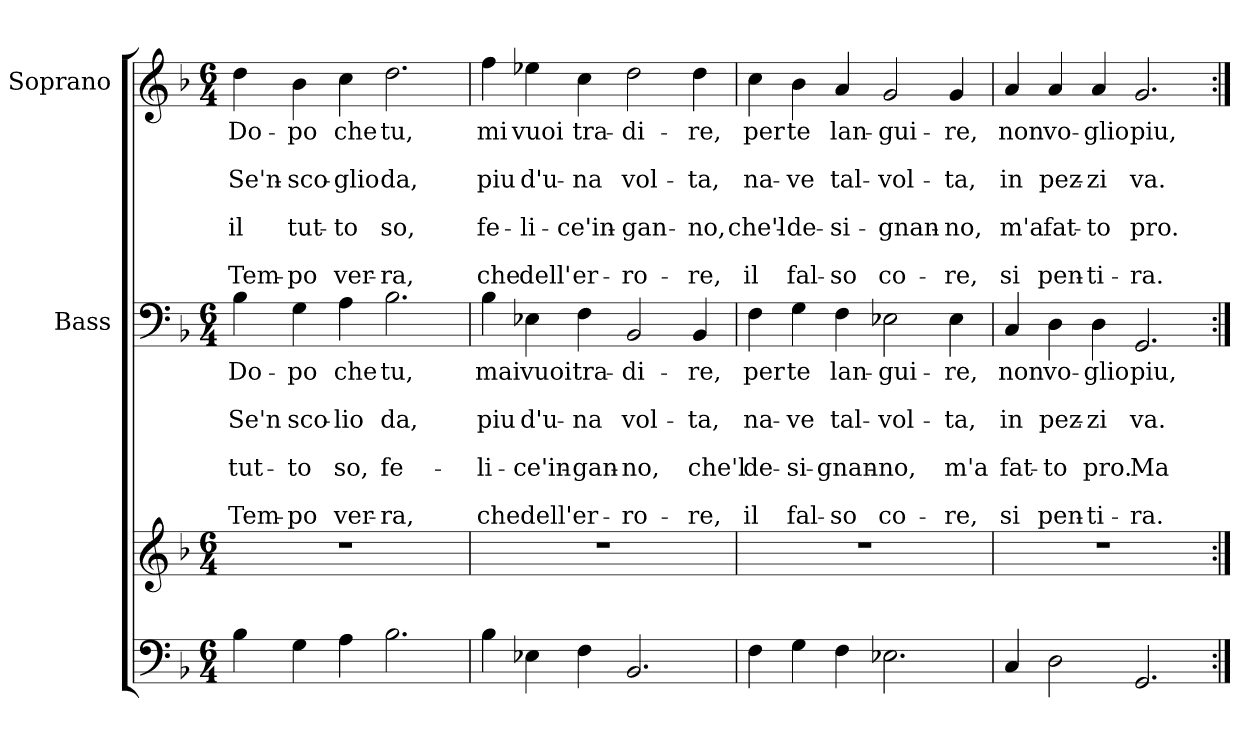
**kern	**kern	**kern	**text	**text	**text	**text	**text	**text	**text	**kern	**text	**text	**text	**text	**text	**text	**text
*part3	*part3	*part2	*part2	*part2	*part2	*part2	*part2	*part2	*part2	*part1	*part1	*part1	*part1	*part1	*part1	*part1	*part1
*staff4	*staff3	*staff2	*staff2	*staff2	*staff2	*staff2	*staff2	*staff2	*staff2	*staff1	*staff1	*staff1	*staff1	*staff1	*staff1	*staff1	*staff1
*	*	*I"Bass	*	*	*	*	*	*	*	*I"Soprano	*	*	*	*	*	*	*
*	*	*I'B	*	*	*	*	*	*	*	*I'S	*	*	*	*	*	*	*
*clefF4	*clefG2	*clefF4	*	*	*	*	*	*	*	*clefG2	*	*	*	*	*	*	*
*k[b-]	*k[b-]	*k[b-]	*	*	*	*	*	*	*	*k[b-]	*	*	*	*	*	*	*
*F:	*F:	*F:	*	*	*	*	*	*	*	*F:	*	*	*	*	*	*	*
*M6/4	*M6/4	*M6/4	*	*	*	*	*	*	*	*M6/4	*	*	*	*	*	*	*
=1	=1	=1	=1	=1	=1	=1	=1	=1	=1	=1	=1	=1	=1	=1	=1	=1	=1
!	!	!	!LO:LY:b	!	!LO:LY:b	!	!LO:LY:b	!	!LO:LY:b	!	!LO:LY:b	!	!LO:LY:b	!	!LO:LY:b	!	!LO:LY:b
4B-\	1.r	4B-\	Do-	.	Se'n	.	tut-	.	Tem-	4dd\	Do-	.	Se'n-	.	il	.	Tem-
!	!	!	!LO:LY:b	!	!LO:LY:b	!	!LO:LY:b	!	!LO:LY:b	!	!LO:LY:b	!	!LO:LY:b	!	!LO:LY:b	!	!LO:LY:b
4G\	.	4G\	-po	.	sco-	.	-to	.	-po	4b-\	-po	.	-sco-	.	tut-	.	-po
!	!	!	!LO:LY:b	!	!LO:LY:b	!	!LO:LY:b	!	!LO:LY:b	!	!LO:LY:b	!	!LO:LY:b	!	!LO:LY:b	!	!LO:LY:b
4A\	.	4A\	che	.	-lio	.	so,	.	ver-	4cc\	che	.	-glio	.	-to	.	ver-
!	!	!	!LO:LY:b	!	!LO:LY:b	!	!LO:LY:b	!	!LO:LY:b	!	!LO:LY:b	!	!LO:LY:b	!	!LO:LY:b	!	!LO:LY:b
2.B-\	.	2.B-\	tu,	.	da,	.	fe-	.	-ra,	2.dd\	tu,	.	da,	.	so,	.	-ra,
=2	=2	=2	=2	=2	=2	=2	=2	=2	=2	=2	=2	=2	=2	=2	=2	=2	=2
!	!	!	!LO:LY:b	!	!LO:LY:b	!	!LO:LY:b	!	!LO:LY:b	!	!LO:LY:b	!	!LO:LY:b	!	!LO:LY:b	!	!LO:LY:b
4B-\	1.r	4B-\	mai	.	piu	.	-li-	.	che	4ff\	mi	.	piu	.	fe-	.	che
!	!	!	!LO:LY:b	!	!LO:LY:b	!	!LO:LY:b	!	!LO:LY:b	!	!LO:LY:b	!	!LO:LY:b	!	!LO:LY:b	!	!LO:LY:b
4E-X\	.	4E-X\	vuoi	.	d'u-	.	-ce'in-	.	dell'	4ee-X\	vuoi	.	d'u-	.	-li-	.	dell'
!	!	!	!LO:LY:b	!	!LO:LY:b	!	!LO:LY:b	!	!LO:LY:b	!	!LO:LY:b	!	!LO:LY:b	!	!LO:LY:b	!	!LO:LY:b
4F\	.	4F\	tra-	.	-na	.	-gan-	.	er-	4cc\	tra-	.	-na	.	-ce'in-	.	er-
!	!	!	!LO:LY:b	!	!LO:LY:b	!	!LO:LY:b	!	!LO:LY:b	!	!LO:LY:b	!	!LO:LY:b	!	!LO:LY:b	!	!LO:LY:b
2.BB-/	.	2BB-/	-di-	.	vol-	.	-no,	.	-ro-	2dd\	-di-	.	vol-	.	-gan-	.	-ro-
!	!	!	!LO:LY:b	!	!LO:LY:b	!	!LO:LY:b	!	!LO:LY:b	!	!LO:LY:b	!	!LO:LY:b	!	!LO:LY:b	!	!LO:LY:b
.	.	4BB-/	-re,	.	-ta,	.	che'l	.	-re,	4dd\	-re,	.	-ta,	.	-no,	.	-re,
!!LO:LB:g=z
=3	=3	=3	=3	=3	=3	=3	=3	=3	=3	=3	=3	=3	=3	=3	=3	=3	=3
!	!	!	!LO:LY:b	!	!LO:LY:b	!	!LO:LY:b	!	!LO:LY:b	!	!LO:LY:b	!	!LO:LY:b	!	!LO:LY:b	!	!LO:LY:b
4F\	1.r	4F\	per	.	na-	.	de-	.	il	4cc\	per	.	na-	.	che'l-	.	il
!	!	!	!LO:LY:b	!	!LO:LY:b	!	!LO:LY:b	!	!LO:LY:b	!	!LO:LY:b	!	!LO:LY:b	!	!LO:LY:b	!	!LO:LY:b
4G\	.	4G\	te	.	-ve	.	-si-	.	fal-	4b-\	te	.	-ve	.	-de-	.	fal-
!	!	!	!LO:LY:b	!	!LO:LY:b	!	!LO:LY:b	!	!LO:LY:b	!	!LO:LY:b	!	!LO:LY:b	!	!LO:LY:b	!	!LO:LY:b
4F\	.	4F\	lan-	.	tal-	.	-gnan-	.	-so	4a/	lan-	.	tal-	.	-si-	.	-so
!	!	!	!LO:LY:b	!	!LO:LY:b	!	!LO:LY:b	!	!LO:LY:b	!	!LO:LY:b	!	!LO:LY:b	!	!LO:LY:b	!	!LO:LY:b
2.E-X\	.	2E-X\	-gui-	.	-vol-	.	-no,	.	co-	2g/	-gui-	.	-vol-	.	-gnan-	.	co-
!	!	!	!LO:LY:b	!	!LO:LY:b	!	!LO:LY:b	!	!LO:LY:b	!	!LO:LY:b	!	!LO:LY:b	!	!LO:LY:b	!	!LO:LY:b
.	.	4E-\	-re,	.	-ta,	.	m'a	.	-re,	4g/	-re,	.	-ta,	.	-no,	.	-re,
=4	=4	=4	=4	=4	=4	=4	=4	=4	=4	=4	=4	=4	=4	=4	=4	=4	=4
!	!	!	!LO:LY:b	!	!LO:LY:b	!	!LO:LY:b	!	!LO:LY:b	!	!LO:LY:b	!	!LO:LY:b	!	!LO:LY:b	!	!LO:LY:b
4C/	1.r	4C/	non	.	in	.	fat-	.	si	4a/	non	.	in	.	m'a	.	si
!	!	!	!LO:LY:b	!	!LO:LY:b	!	!LO:LY:b	!	!LO:LY:b	!	!LO:LY:b	!	!LO:LY:b	!	!LO:LY:b	!	!LO:LY:b
2D\	.	4D\	vo-	.	pez-	.	-to	.	pen-	4a/	vo-	.	pez-	.	fat-	.	pen-
!	!	!	!LO:LY:b	!	!LO:LY:b	!	!LO:LY:b	!	!LO:LY:b	!	!LO:LY:b	!	!LO:LY:b	!	!LO:LY:b	!	!LO:LY:b
.	.	4D\	-glio	.	-zi	.	pro.	.	-ti-	4a/	-glio	.	-zi	.	-to	.	-ti-
!	!	!	!LO:LY:b	!	!LO:LY:b	!	!LO:LY:b	!	!LO:LY:b	!	!LO:LY:b	!	!LO:LY:b	!	!LO:LY:b	!	!LO:LY:b
2.GG/	.	2.GG/	piu,	.	va.	.	Ma	.	-ra.	2.g/	piu,	.	va.	.	pro.	.	-ra.
=:|!	=:|!	=:|!	=:|!	=:|!	=:|!	=:|!	=:|!	=:|!	=:|!	=:|!	=:|!	=:|!	=:|!	=:|!	=:|!	=:|!	=:|!
*-	*-	*-	*-	*-	*-	*-	*-	*-	*-	*-	*-	*-	*-	*-	*-	*-	*-
